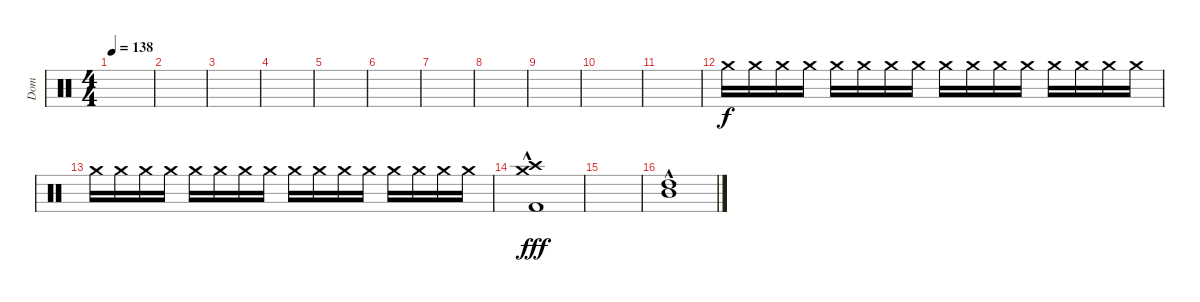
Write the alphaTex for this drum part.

\track ("Dom" "Dom") {instrument percussion}
\staff {score}
\articulation defaults
\ts (4 4)
\tempo 138
\clef neutral
\ks c
|
|
|
|
|
|
|
|
|
|
|
"Crash medium (hit)".16{volume 13 balance 4} "Crash medium (hit)".16 "Crash medium (hit)".16 "Crash medium (hit)".16 "Crash medium (hit)".16 "Crash medium (hit)".16 "Crash medium (hit)".16 "Crash medium (hit)".16 "Crash medium (hit)".16 "Crash medium (hit)".16 "Crash medium (hit)".16 "Crash medium (hit)".16 "Crash medium (hit)".16 "Crash medium (hit)".16 "Crash medium (hit)".16 "Crash medium (hit)".16 |
"Crash medium (hit)".16 "Crash medium (hit)".16 "Crash medium (hit)".16 "Crash medium (hit)".16 "Crash medium (hit)".16 "Crash medium (hit)".16 "Crash medium (hit)".16 "Crash medium (hit)".16 "Crash medium (hit)".16 "Crash medium (hit)".16 "Crash medium (hit)".16 "Crash medium (hit)".16 "Crash medium (hit)".16 "Crash medium (hit)".16 "Crash medium (hit)".16 "Crash medium (hit)".16 |
("Crash medium (hit)"{hac} "Crash high (hit)"{hac} "Kick (hit) 2"{hac}).1{dy fff} |
|
("High Tom (hit)"{hac} "Mid Tom (hit)"{hac}).1
